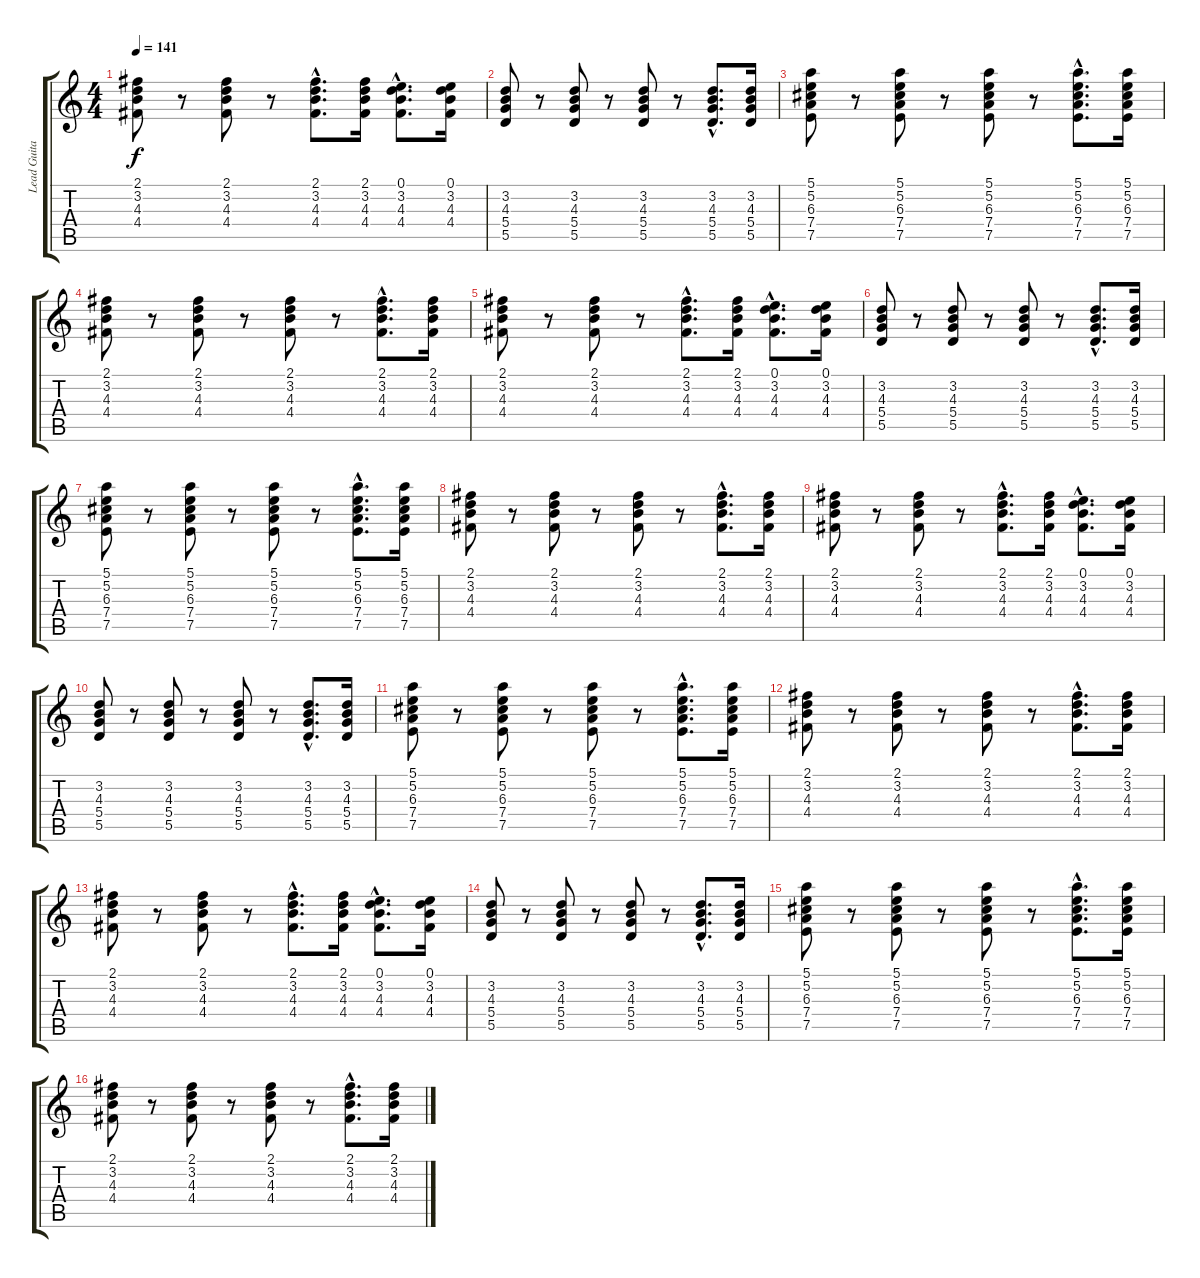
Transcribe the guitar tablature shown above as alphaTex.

\track ("Lead Guitar" "Lead Guita") {instrument electricguitarclean}
\staff {score tabs}
\tuning (E4 B3 G3 D3 A2 E2) {hide}
\ts (4 4)
\tempo 141
\clef g2
\ks c
(2.1 3.2 4.3 4.4).8{dy f} r.8 (2.1 3.2 4.3 4.4).8 r.8 (2.1{hac} 3.2{hac} 4.3{hac} 4.4{hac}).8{d} (2.1 3.2 4.3 4.4).16 (0.1{hac} 3.2{hac} 4.3{hac} 4.4{hac}).8{d} (0.1 3.2 4.3 4.4).16 |
(3.2 4.3 5.4 5.5).8 r.8 (3.2 4.3 5.4 5.5).8 r.8 (3.2 4.3 5.4 5.5).8 r.8 (3.2{hac} 4.3{hac} 5.4{hac} 5.5{hac}).8{d} (3.2 4.3 5.4 5.5).16 |
(5.1 5.2 6.3 7.4 7.5).8 r.8 (5.1 5.2 6.3 7.4 7.5).8 r.8 (5.1 5.2 6.3 7.4 7.5).8 r.8 (5.1{hac} 5.2{hac} 6.3{hac} 7.4{hac} 7.5{hac}).8{d} (5.1 5.2 6.3 7.4 7.5).16 |
(2.1 3.2 4.3 4.4).8 r.8 (2.1 3.2 4.3 4.4).8 r.8 (2.1 3.2 4.3 4.4).8 r.8 (2.1{hac} 3.2{hac} 4.3{hac} 4.4{hac}).8{d} (2.1 3.2 4.3 4.4).16 |
(2.1 3.2 4.3 4.4).8 r.8 (2.1 3.2 4.3 4.4).8 r.8 (2.1{hac} 3.2{hac} 4.3{hac} 4.4{hac}).8{d} (2.1 3.2 4.3 4.4).16 (0.1{hac} 3.2{hac} 4.3{hac} 4.4{hac}).8{d} (0.1 3.2 4.3 4.4).16 |
(3.2 4.3 5.4 5.5).8 r.8 (3.2 4.3 5.4 5.5).8 r.8 (3.2 4.3 5.4 5.5).8 r.8 (3.2{hac} 4.3{hac} 5.4{hac} 5.5{hac}).8{d} (3.2 4.3 5.4 5.5).16 |
(5.1 5.2 6.3 7.4 7.5).8 r.8 (5.1 5.2 6.3 7.4 7.5).8 r.8 (5.1 5.2 6.3 7.4 7.5).8 r.8 (5.1{hac} 5.2{hac} 6.3{hac} 7.4{hac} 7.5{hac}).8{d} (5.1 5.2 6.3 7.4 7.5).16 |
(2.1 3.2 4.3 4.4).8 r.8 (2.1 3.2 4.3 4.4).8 r.8 (2.1 3.2 4.3 4.4).8 r.8 (2.1{hac} 3.2{hac} 4.3{hac} 4.4{hac}).8{d} (2.1 3.2 4.3 4.4).16 |
(2.1 3.2 4.3 4.4).8 r.8 (2.1 3.2 4.3 4.4).8 r.8 (2.1{hac} 3.2{hac} 4.3{hac} 4.4{hac}).8{d} (2.1 3.2 4.3 4.4).16 (0.1{hac} 3.2{hac} 4.3{hac} 4.4{hac}).8{d} (0.1 3.2 4.3 4.4).16 |
(3.2 4.3 5.4 5.5).8 r.8 (3.2 4.3 5.4 5.5).8 r.8 (3.2 4.3 5.4 5.5).8 r.8 (3.2{hac} 4.3{hac} 5.4{hac} 5.5{hac}).8{d} (3.2 4.3 5.4 5.5).16 |
(5.1 5.2 6.3 7.4 7.5).8 r.8 (5.1 5.2 6.3 7.4 7.5).8 r.8 (5.1 5.2 6.3 7.4 7.5).8 r.8 (5.1{hac} 5.2{hac} 6.3{hac} 7.4{hac} 7.5{hac}).8{d} (5.1 5.2 6.3 7.4 7.5).16 |
(2.1 3.2 4.3 4.4).8 r.8 (2.1 3.2 4.3 4.4).8 r.8 (2.1 3.2 4.3 4.4).8 r.8 (2.1{hac} 3.2{hac} 4.3{hac} 4.4{hac}).8{d} (2.1 3.2 4.3 4.4).16 |
(2.1 3.2 4.3 4.4).8 r.8 (2.1 3.2 4.3 4.4).8 r.8 (2.1{hac} 3.2{hac} 4.3{hac} 4.4{hac}).8{d} (2.1 3.2 4.3 4.4).16 (0.1{hac} 3.2{hac} 4.3{hac} 4.4{hac}).8{d} (0.1 3.2 4.3 4.4).16 |
(3.2 4.3 5.4 5.5).8 r.8 (3.2 4.3 5.4 5.5).8 r.8 (3.2 4.3 5.4 5.5).8 r.8 (3.2{hac} 4.3{hac} 5.4{hac} 5.5{hac}).8{d} (3.2 4.3 5.4 5.5).16 |
(5.1 5.2 6.3 7.4 7.5).8 r.8 (5.1 5.2 6.3 7.4 7.5).8 r.8 (5.1 5.2 6.3 7.4 7.5).8 r.8 (5.1{hac} 5.2{hac} 6.3{hac} 7.4{hac} 7.5{hac}).8{d} (5.1 5.2 6.3 7.4 7.5).16 |
(2.1 3.2 4.3 4.4).8 r.8 (2.1 3.2 4.3 4.4).8 r.8 (2.1 3.2 4.3 4.4).8 r.8 (2.1{hac} 3.2{hac} 4.3{hac} 4.4{hac}).8{d} (2.1 3.2 4.3 4.4).16
